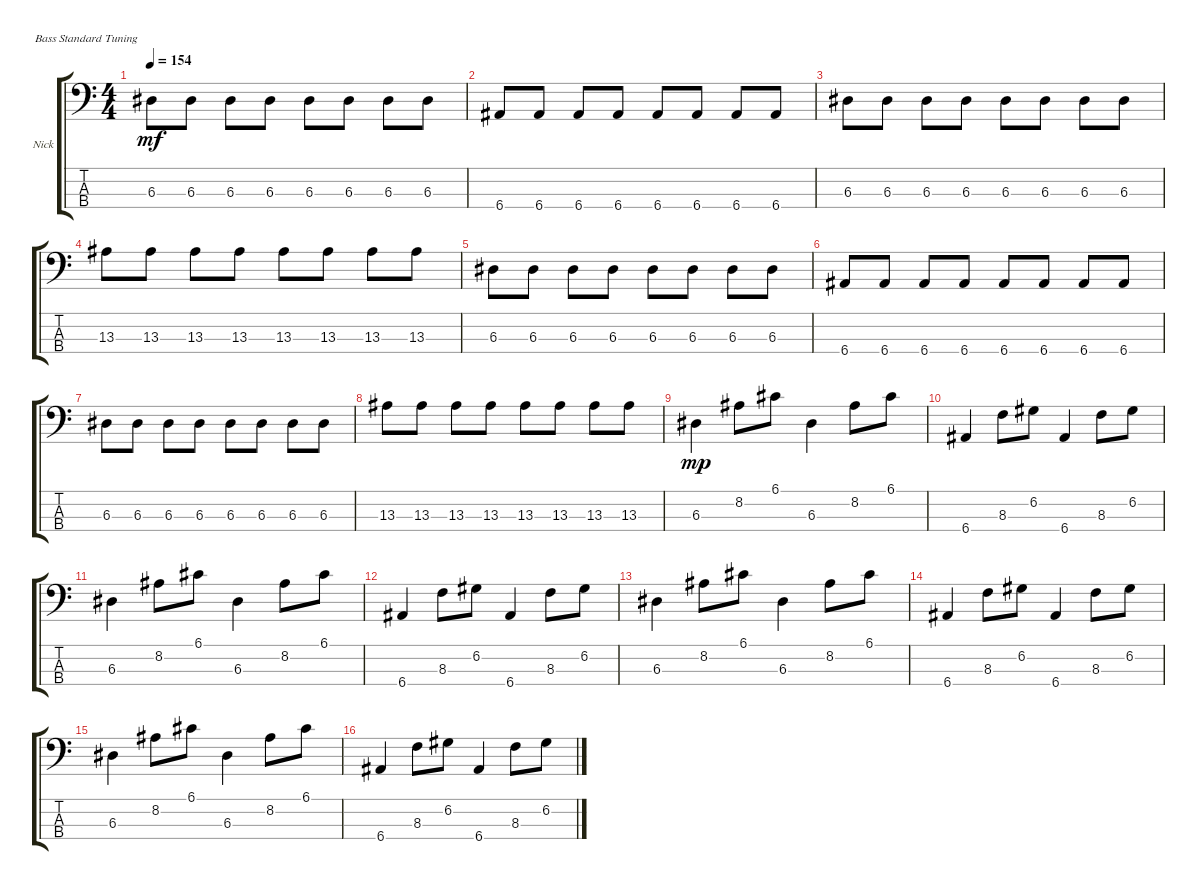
\defaultSystemsLayout 4
\bracketExtendMode groupsimilarinstruments
\firstSystemTrackNameOrientation horizontal
\otherSystemsTrackNameOrientation horizontal
\track ("Nick O'Malley" "Nick") {instrument electricbassfinger}
\staff {score tabs}
\tuning (G2 D2 A1 E1)
\ts (4 4)
\tempo 154
\clef f4
\ks c
6.3.8{dy mf instrument electricbassfinger} 6.3.8 6.3.8 6.3.8 6.3.8 6.3.8 6.3.8 6.3.8 |
6.4.8 6.4.8 6.4.8 6.4.8 6.4.8 6.4.8 6.4.8 6.4.8 |
6.3.8 6.3.8 6.3.8 6.3.8 6.3.8 6.3.8 6.3.8 6.3.8 |
13.3.8 13.3.8 13.3.8 13.3.8 13.3.8 13.3.8 13.3.8 13.3.8 |
6.3.8 6.3.8 6.3.8 6.3.8 6.3.8 6.3.8 6.3.8 6.3.8 |
6.4.8 6.4.8 6.4.8 6.4.8 6.4.8 6.4.8 6.4.8 6.4.8 |
6.3.8 6.3.8 6.3.8 6.3.8 6.3.8 6.3.8 6.3.8 6.3.8 |
13.3.8 13.3.8 13.3.8 13.3.8 13.3.8 13.3.8 13.3.8 13.3.8 |
6.3.4{dy mp} 8.2.8 6.1.8 6.3.4 8.2.8 6.1.8 |
6.4.4 8.3.8 6.2.8 6.4.4 8.3.8 6.2.8 |
6.3.4 8.2.8 6.1.8 6.3.4 8.2.8 6.1.8 |
6.4.4 8.3.8 6.2.8 6.4.4 8.3.8 6.2.8 |
6.3.4 8.2.8 6.1.8 6.3.4 8.2.8 6.1.8 |
6.4.4 8.3.8 6.2.8 6.4.4 8.3.8 6.2.8 |
6.3.4 8.2.8 6.1.8 6.3.4 8.2.8 6.1.8 |
6.4.4 8.3.8 6.2.8 6.4.4 8.3.8 6.2.8
